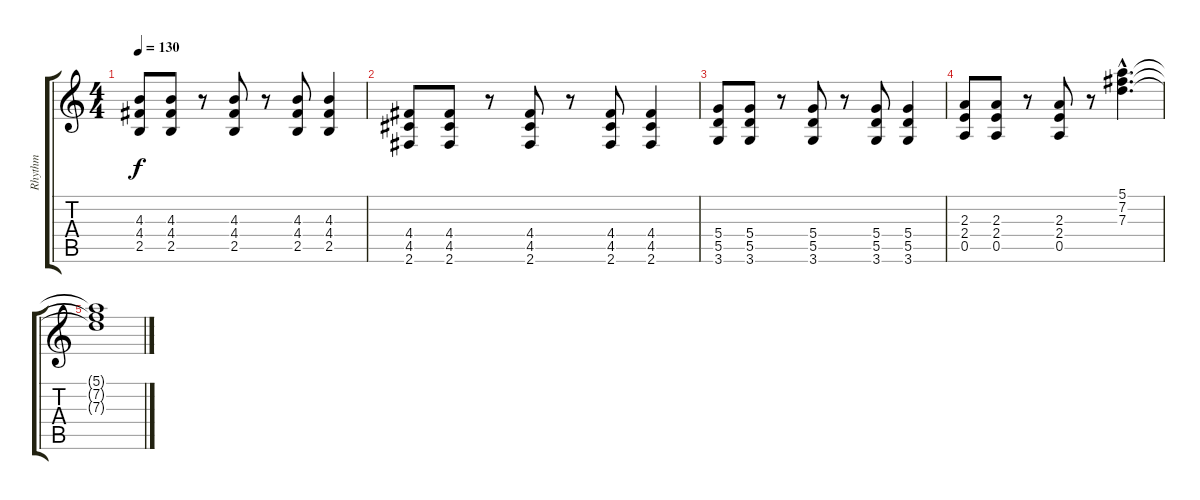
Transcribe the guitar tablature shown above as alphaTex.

\track ("Rhythm" "Rhythm") {instrument distortionguitar}
\staff {score tabs}
\tuning (E4 B3 G3 D3 A2 E2) {hide}
\ts (4 4)
\tempo 130
\clef g2
\ks c
(4.3 4.4 2.5).8{dy f} (4.3 4.4 2.5).8 r.8 (4.3 4.4 2.5).8 r.8 (4.3 4.4 2.5).8 (4.3 4.4 2.5).4 |
(4.4 4.5 2.6).8 (4.4 4.5 2.6).8 r.8 (4.4 4.5 2.6).8 r.8 (4.4 4.5 2.6).8 (4.4 4.5 2.6).4 |
(5.4 5.5 3.6).8 (5.4 5.5 3.6).8 r.8 (5.4 5.5 3.6).8 r.8 (5.4 5.5 3.6).8 (5.4 5.5 3.6).4 |
(2.3 2.4 0.5).8 (2.3 2.4 0.5).8 r.8 (2.3 2.4 0.5).8 r.8 (5.1{hac} 7.2{hac} 7.3{hac}).4{d} |
(5.1{t} 7.2{t} 7.3{t}).1
